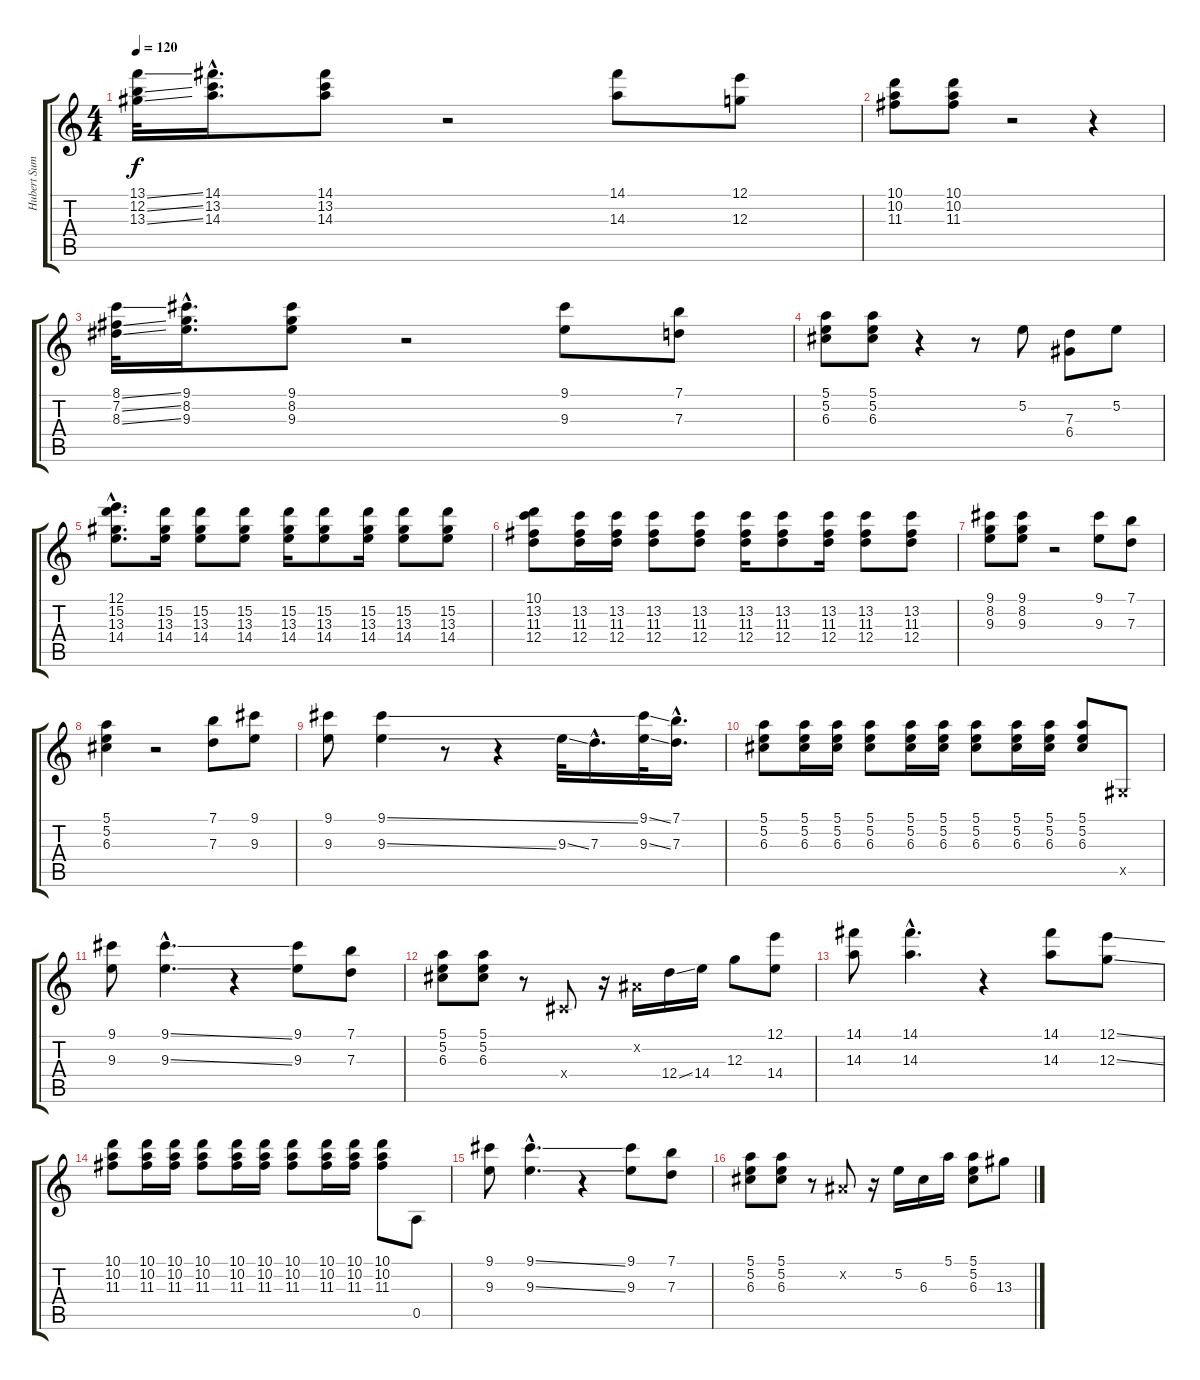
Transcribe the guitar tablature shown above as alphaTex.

\track ("Hubert Sumlin" "Hubert Sum") {instrument overdrivenguitar}
\staff {score tabs}
\tuning (E4 B3 G3 D3 A2 E2) {hide}
\ts (4 4)
\tempo 120
\clef g2
\ks c
(13.1{ss} 12.2{ss} 13.3{ss}).32{dy f} (14.1{hac} 13.2{hac} 14.3{hac}).16{d} (14.1 13.2 14.3).8 r.2 (14.1 14.3).8 (12.1 12.3).8 |
(10.1 10.2 11.3).8 (10.1 10.2 11.3).8 r.2 r.4 |
(8.1{ss} 7.2{ss} 8.3{ss}).32 (9.1{hac} 8.2{hac} 9.3{hac}).16{d} (9.1 8.2 9.3).8 r.2 (9.1 9.3).8 (7.1 7.3).8 |
(5.1 5.2 6.3).8 (5.1 5.2 6.3).8 r.4 r.8 5.2.8 (7.3 6.4).8 5.2.8 |
(12.1{hac} 15.2{hac} 13.3{hac} 14.4{hac}).8{d} (15.2 13.3 14.4).16 (15.2 13.3 14.4).8 (15.2 13.3 14.4).8 (15.2 13.3 14.4).16 (15.2 13.3 14.4).8 (15.2 13.3 14.4).16 (15.2 13.3 14.4).8 (15.2 13.3 14.4).8 |
(10.1 13.2 11.3 12.4).8 (13.2 11.3 12.4).16 (13.2 11.3 12.4).16 (13.2 11.3 12.4).8 (13.2 11.3 12.4).8 (13.2 11.3 12.4).16 (13.2 11.3 12.4).8 (13.2 11.3 12.4).16 (13.2 11.3 12.4).8 (13.2 11.3 12.4).8 |
(9.1 8.2 9.3).8 (9.1 8.2 9.3).8 r.2 (9.1 9.3).8 (7.1 7.3).8 |
(5.1 5.2 6.3).4 r.2 (7.1 7.3).8 (9.1 9.3).8 |
(9.1 9.3).8 (9.1{ss} 9.3{ss}).4 r.8 r.4 9.3{ss}.32 7.3{hac}.16{d} (9.1{ss} 9.3{ss}).32 (7.1{hac} 7.3{hac}).16{d} |
(5.1 5.2 6.3).8 (5.1 5.2 6.3).16 (5.1 5.2 6.3).16 (5.1 5.2 6.3).8 (5.1 5.2 6.3).16 (5.1 5.2 6.3).16 (5.1 5.2 6.3).8 (5.1 5.2 6.3).16 (5.1 5.2 6.3).16 (5.1 5.2 6.3).8 -1.5{x}.8 |
(9.1 9.3).8 (9.1{ss hac} 9.3{ss hac}).4{d} r.4 (9.1 9.3).8 (7.1 7.3).8 |
(5.1 5.2 6.3).8 (5.1 5.2 6.3).8 r.8 -1.4{x}.8 r.16 -1.2{x}.16 12.4{ss}.16 14.4.16 12.3.8 (12.1 14.4).8 |
(14.1 14.3).8 (14.1{hac} 14.3{hac}).4{d} r.4 (14.1 14.3).8 (12.1{ss} 12.3{ss}).8 |
(10.1 10.2 11.3).8 (10.1 10.2 11.3).16 (10.1 10.2 11.3).16 (10.1 10.2 11.3).8 (10.1 10.2 11.3).16 (10.1 10.2 11.3).16 (10.1 10.2 11.3).8 (10.1 10.2 11.3).16 (10.1 10.2 11.3).16 (10.1 10.2 11.3).8 0.5.8 |
(9.1 9.3).8 (9.1{ss hac} 9.3{ss hac}).4{d} r.4 (9.1 9.3).8 (7.1 7.3).8 |
(5.1 5.2 6.3).8 (5.1 5.2 6.3).8 r.8 -1.2{x}.8 r.16 5.2.16 6.3.16 5.1.16 (5.1 5.2 6.3).8 13.3.8
